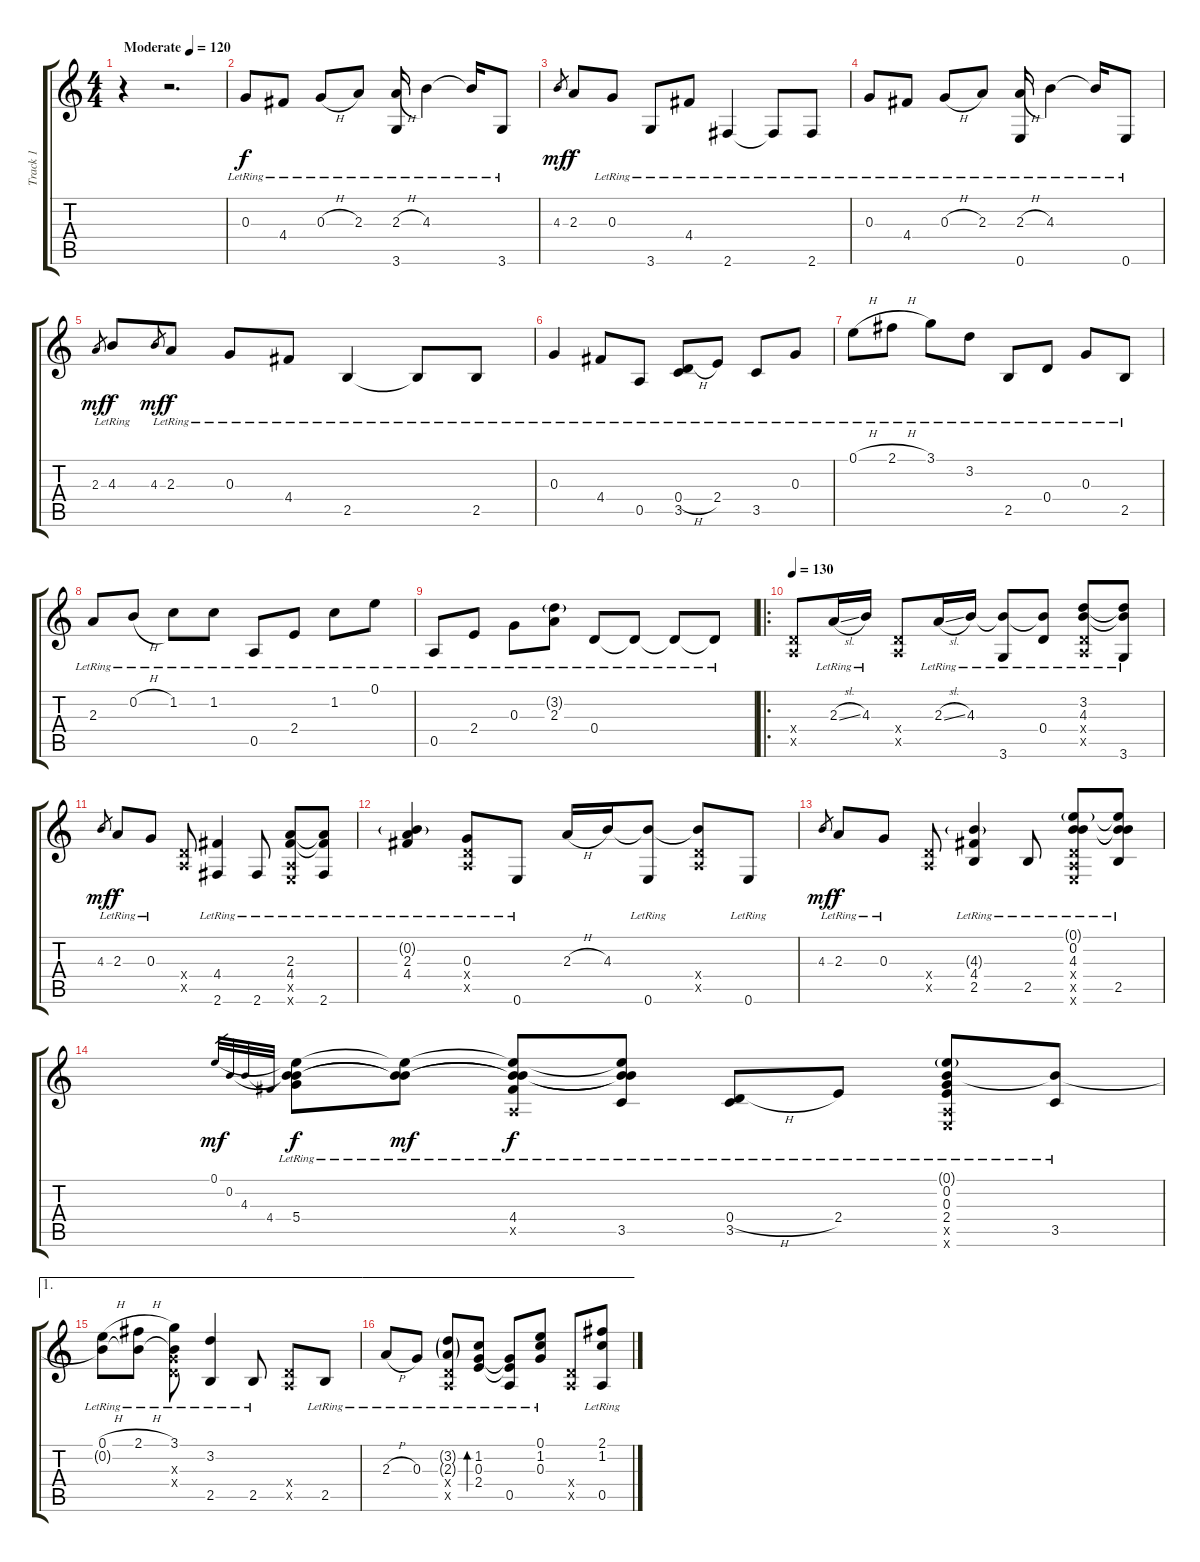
\track ("Track 1" "Track 1") {instrument acousticguitarsteel}
\staff {score tabs}
\tuning (E4 B3 G3 D3 A2 E2) {hide}
\ts (4 4)
\tempo (120 "Moderate")
\clef g2
\ks c
r.4{dy f instrument acousticguitarsteel} r.2{d} |
0.3{lr}.8 4.4{lr}.8 0.3{h lr}.8 2.3{lr}.8 (2.3{h lr} 3.6{lr}).16 4.3{lr}.4 4.3{lr t}.16 3.6{lr}.8 |
4.3.8{gr dy mf} 2.3.8{dy f} 0.3{lr}.8 3.6{lr}.8 4.4{lr}.8 2.6{lr}.4 2.6{lr t}.8 2.6{lr}.8 |
0.3{lr}.8 4.4{lr}.8 0.3{h lr}.8 2.3{lr}.8 (2.3{h lr} 0.6{lr}).16 4.3{lr}.4 4.3{lr t}.16 0.6{lr}.8 |
2.3.8{gr dy mf} 4.3{lr}.8{dy f} 4.3.8{gr dy mf} 2.3{lr}.8{dy f} 0.3{lr}.8 4.4{lr}.8 2.5{lr}.4 2.5{lr t}.8 2.5{lr}.8 |
0.3{lr}.4 4.4{lr}.8 0.5{lr}.8 (0.4{h lr} 3.5{lr}).8 2.4{lr}.8 3.5{lr}.8 0.3{lr}.8 |
0.1{h lr}.8 2.1{h lr}.8 3.1{lr}.8 3.2{lr}.8 2.5{lr}.8 0.4{lr}.8 0.3{lr}.8 2.5{lr}.8 |
2.3{lr}.8 0.2{h lr}.8 1.2{lr}.8 1.2{lr}.8 0.5{lr}.8 2.4{lr}.8 1.2{lr}.8 0.1{lr}.8 |
0.5{lr}.8 2.4{lr}.8 0.3{lr}.8 (3.2{g lr} 2.3{lr}).8 0.4{lr}.8 0.4{lr t}.8 0.4{lr t}.8 0.4{lr t}.8 |
\ro
\tempo 130
(0.4{x} 0.5{x}).8 2.3{sl lr}.16 4.3{lr}.16 (0.4{x} 0.5{x}).8 2.3{sl lr}.16 4.3{lr}.16 (4.3{lr t} 3.6{lr}).8 (4.3{lr t} 0.4{lr}).8 (3.2{lr} 4.3{lr} 0.4{x} 0.5{x}).8 (3.2{lr t} 4.3{lr t} 3.6{lr}).8 |
4.3.8{gr dy mf} 2.3{lr}.8{dy f} 0.3{lr}.8 (0.4{x} 0.5{x}).8 (4.4{lr} 2.6{lr}).4 2.6{lr}.8 (2.3{lr} 4.4{lr} 0.5{x} 0.6{x}).8 (2.3{lr t} 4.4{lr t} 2.6{lr}).8 |
(0.2{g lr} 2.3{lr} 4.4{lr}).4 (0.3{lr} 0.4{x} 0.5{x}).8 0.6{lr}.8 2.3{h}.16 4.3.16 (4.3{t} 0.6{lr}).8 (4.3{t} 0.4{x} 0.5{x}).8 0.6{lr}.8 |
4.3.8{gr dy mf} 2.3{lr}.8{dy f} 0.3{lr}.8 (0.4{x} 0.5{x}).8 (4.3{g lr} 4.4{lr} 2.5{lr}).4 2.5{lr}.8 (0.1{g lr} 0.2{lr} 4.3{lr} 0.4{x} 0.5{x} 0.6{x}).8 (0.1{lr t} 0.2{lr t} 4.3{lr t} 2.5{lr}).8 |
0.1.32{gr dy mf} 0.2.32{gr} 4.3.32{gr} 4.4.32{gr} (0.1{lr t} 0.2{lr t} 4.3{lr t} 5.4{lr}).8{dy f} (0.1{lr t} 0.2{lr t} 4.3{lr t}).8{dy mf} (0.1{lr t} 0.2{lr t} 4.3{lr t} 4.4{lr} 0.5{x}).8{dy f} (0.1{lr t} 0.2{lr t} 4.3{lr t} 3.5{lr}).8 (0.4{h lr} 3.5{lr}).8 2.4{lr}.8 (0.1{g lr} 0.2{lr} 0.3{lr} 2.4{lr} 0.5{x} 0.6{x}).8 (0.2{lr t} 3.5{lr}).8 |
\ae 1
(0.1{h lr} 0.2{lr t}).8 (2.1{h lr} 0.2{lr t}).8 (3.1{lr} 0.2{lr t} 0.3{x} 0.4{x}).8 (3.2{lr} 2.5{lr}).4 2.5{lr}.8 (0.4{x} 0.5{x}).8 2.5{lr}.8 |
\ae 1
2.3{h lr}.8 0.3{lr}.8 (3.2{g lr} 2.3{g lr} 0.4{x} 0.5{x}).8 (1.2{lr} 0.3{lr} 2.4{lr}).8{bd 120} (0.3{lr t} 2.4{lr t} 0.5{lr}).8 (0.1{lr} 1.2{lr} 0.3{lr}).8 (0.4{x} 0.5{x}).8 (2.1{sl lr} 1.2{lr} 0.5{lr}).8
